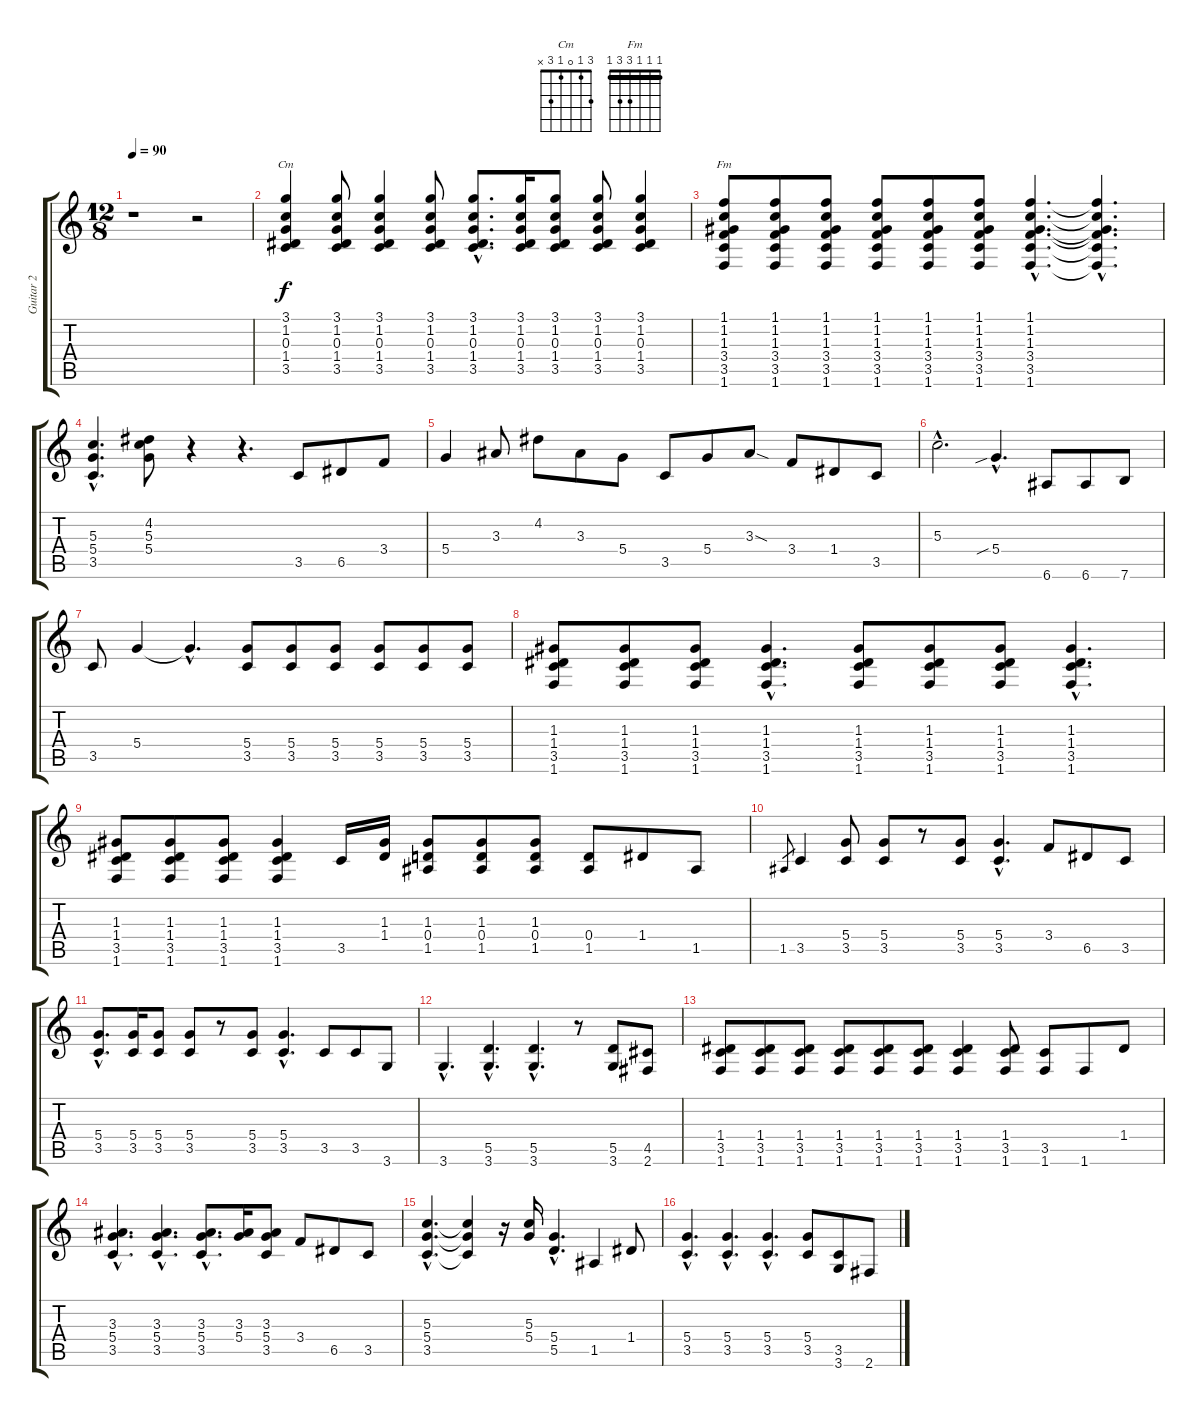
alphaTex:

\track ("Guitar 2" "Guitar 2") {instrument distortionguitar}
\staff {score tabs}
\tuning (E4 B3 G3 D3 A2 E2) {hide}
\chord ("Cm" 3 1 0 1 3 x)
\chord ("Fm" 1 1 1 3 3 1) {barre 1}
\ts (12 8)
\tempo 90
\clef g2
\ks c
r.1{dy f instrument distortionguitar} r.2 |
(3.1 1.2 0.3 1.4 3.5).4{ch "Cm"} (3.1 1.2 0.3 1.4 3.5).8 (3.1 1.2 0.3 1.4 3.5).4 (3.1 1.2 0.3 1.4 3.5).8 (3.1{hac} 1.2{hac} 0.3{hac} 1.4{hac} 3.5{hac}).8{d} (3.1 1.2 0.3 1.4 3.5).16 (3.1 1.2 0.3 1.4 3.5).8 (3.1 1.2 0.3 1.4 3.5).8 (3.1 1.2 0.3 1.4 3.5).4 |
(1.1 1.2 1.3 3.4 3.5 1.6).8{ch "Fm"} (1.1 1.2 1.3 3.4 3.5 1.6).8 (1.1 1.2 1.3 3.4 3.5 1.6).8 (1.1 1.2 1.3 3.4 3.5 1.6).8 (1.1 1.2 1.3 3.4 3.5 1.6).8 (1.1 1.2 1.3 3.4 3.5 1.6).8 (1.1{hac} 1.2{hac} 1.3{hac} 3.4{hac} 3.5{hac} 1.6{hac}).4{d} (1.1{hac t} 1.2{hac t} 1.3{hac t} 3.4{hac t} 3.5{hac t} 1.6{hac t}).4{d} |
(5.3{hac} 5.4{hac} 3.5{hac}).4{d} (4.2 5.3 5.4).8 r.4 r.4{d} 3.5.8 6.5.8 3.4.8 |
5.4.4 3.3.8 4.2.8 3.3.8 5.4.8 3.5.8 5.4.8 3.3{sod}.8 3.4.8 1.4.8 3.5.8 |
5.3{hac}.2{d} 5.4{sib hac}.4{d} 6.6.8 6.6.8 7.6.8 |
3.5.8 5.4.4 5.4{hac t}.4{d} (5.4 3.5).8 (5.4 3.5).8 (5.4 3.5).8 (5.4 3.5).8 (5.4 3.5).8 (5.4 3.5).8 |
(1.3 1.4 3.5 1.6).8 (1.3 1.4 3.5 1.6).8 (1.3 1.4 3.5 1.6).8 (1.3{hac} 1.4{hac} 3.5{hac} 1.6{hac}).4{d} (1.3 1.4 3.5 1.6).8 (1.3 1.4 3.5 1.6).8 (1.3 1.4 3.5 1.6).8 (1.3{hac} 1.4{hac} 3.5{hac} 1.6{hac}).4{d} |
(1.3 1.4 3.5 1.6).8 (1.3 1.4 3.5 1.6).8 (1.3 1.4 3.5 1.6).8 (1.3 1.4 3.5 1.6).4 3.5.16 (1.3 1.4).16 (1.3 0.4 1.5).8 (1.3 0.4 1.5).8 (1.3 0.4 1.5).8 (0.4 1.5).8 1.4.8 1.5.8 |
1.5.8{gr} 3.5.4 (5.4 3.5).8 (5.4 3.5).8 r.8 (5.4 3.5).8 (5.4{hac} 3.5{hac}).4{d} 3.4.8 6.5.8 3.5.8 |
(5.4{hac} 3.5{hac}).8{d} (5.4 3.5).16 (5.4 3.5).8 (5.4 3.5).8 r.8 (5.4 3.5).8 (5.4{hac} 3.5{hac}).4{d} 3.5.8 3.5.8 3.6.8 |
3.6{hac}.4{d} (5.5{hac} 3.6{hac}).4{d} (5.5{hac} 3.6{hac}).4{d} r.8 (5.5 3.6).8 (4.5 2.6).8 |
(1.4 3.5 1.6).8 (1.4 3.5 1.6).8 (1.4 3.5 1.6).8 (1.4 3.5 1.6).8 (1.4 3.5 1.6).8 (1.4 3.5 1.6).8 (1.4 3.5 1.6).4 (1.4 3.5 1.6).8 (3.5 1.6).8 1.6.8 1.4.8 |
(3.3{hac} 5.4{hac} 3.5{hac}).4{d} (3.3{hac} 5.4{hac} 3.5{hac}).4{d} (3.3{hac} 5.4{hac} 3.5{hac}).8{d} (3.3 5.4).16 (3.3 5.4 3.5).8 3.4.8 6.5.8 3.5.8 |
(5.3{hac} 5.4{hac} 3.5{hac}).4{d} (5.3{t} 5.4{t} 3.5{t}).4 r.16 (5.3 5.4).16 (5.4{hac} 5.5{hac}).4{d} 1.5.4 1.4.8 |
(5.4{hac} 3.5{hac}).4{d} (5.4{hac} 3.5{hac}).4{d} (5.4{hac} 3.5{hac}).4{d} (5.4 3.5).8 (3.5 3.6).8 2.6.8
